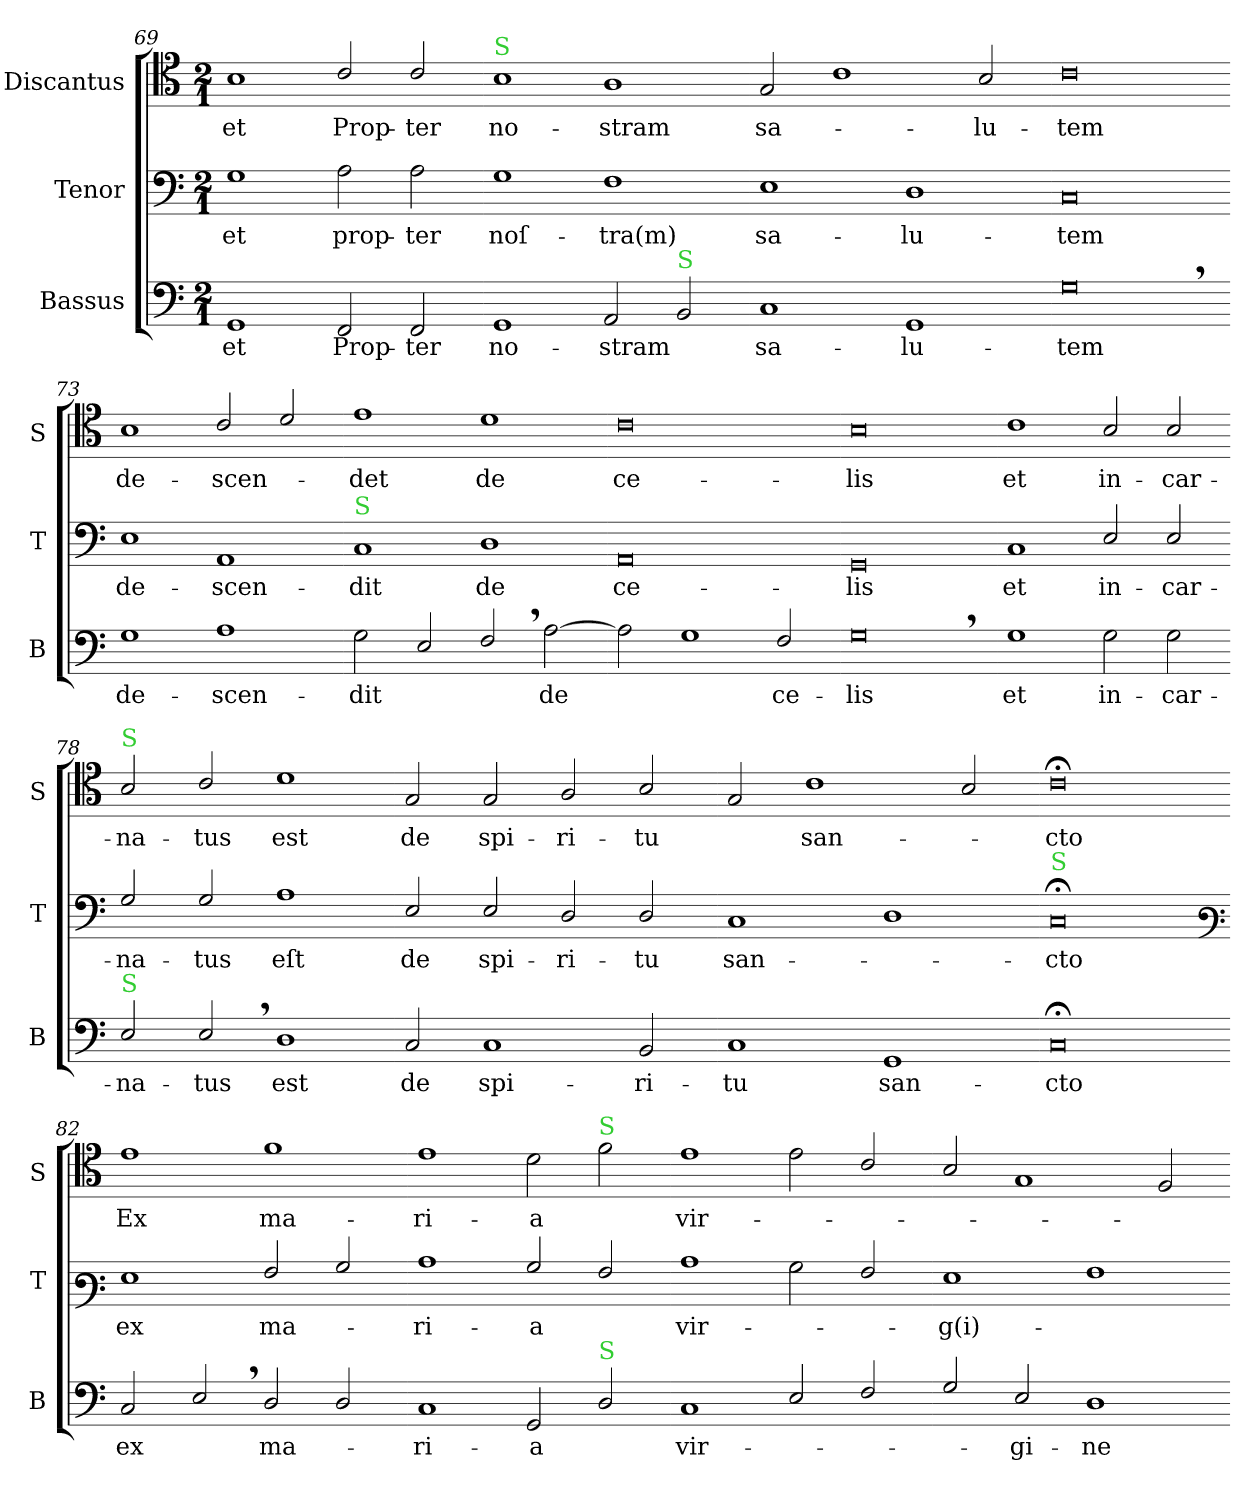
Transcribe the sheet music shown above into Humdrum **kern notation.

**kern	**text	**kern	**text	**kern	**text
*part3	*part3	*part2	*part2	*part1	*part1
*staff3	*staff3	*staff2	*staff2	*staff1	*staff1
*I"Bassus	*	*I"Tenor	*	*I"Discantus	*
*I'B	*	*I'T	*	*I'S	*
*clefF4	*	*clefF4	*	*clefC4	*
*k[]	*	*k[]	*	*k[]	*
*C:	*	*C:	*	*C:	*
*M2/1	*	*M2/1	*	*M2/1	*
=69	=69	=69	=69	=69	=69
1GG	et	1G	et	1B	et
2FF/	Prop-	2A\	prop-	2c/	Prop-
2FF/	-ter	2A\	-ter	2c/	-ter
=70-	=70-	=70-	=70-	=70-	=70-
!	!	!	!	!LO:TX:a:color=limegreen:t=S	!
1GG	no-	1G	noſ-	1B	no-
2AA/	-stram	1F	-tra(m)	1A	-stram
!LO:TX:a:color=limegreen:t=S	!	!	!	!	!
2BB/	.	.	.	.	.
=71-	=71-	=71-	=71-	=71-	=71-
1C	sa-	1E	sa-	2G/	sa-
.	.	.	.	1c	.
1GG	-lu-	1D	-lu-	.	.
.	.	.	.	2B/	-lu-
=72-	=72-	=72-	=72-	=72-	=72-
0G,	-tem	0C	-tem	0c	-tem
=73-	=73-	=73-	=73-	=73-	=73-
1G	de-	1E	de-	1B	de-
1A	-scen-	1AA	-scen-	2c/	-scen-
.	.	.	.	2d/	.
=74-	=74-	=74-	=74-	=74-	=74-
!	!	!LO:TX:a:color=limegreen:t=S	!	!	!
2G\	-dit	1C	-dit	1e	-det
2E/	.	.	.	.	.
2F,/	.	1D	de	1d	de
[2A\	de	.	.	.	.
=75-	=75-	=75-	=75-	=75-	=75-
2A\]	.	0AA	ce-	0c	ce-
1G	.	.	.	.	.
2F/	ce-	.	.	.	.
=76-	=76-	=76-	=76-	=76-	=76-
0G,	-lis	0GG	-lis	0B	-lis
=77-	=77-	=77-	=77-	=77-	=77-
1G	et	1C	et	1c	et
2G\	in-	2E/	in-	2B/	in-
2G\	-car-	2E/	-car-	2B/	-car-
=78-	=78-	=78-	=78-	=78-	=78-
!	!	!	!	!LO:TX:a:color=limegreen:t=S	!
!LO:TX:a:color=limegreen:t=S	!	!	!	!	!
2E/	-na-	2G/	-na-	2B/	-na-
2E,/	-tus	2G/	-tus	2c/	-tus
1D	est	1A	eſt	1d	est
=79-	=79-	=79-	=79-	=79-	=79-
2C/	de	2E/	de	2G/	de
1C	spi-	2E/	spi-	2G/	spi-
.	.	2D/	-ri-	2A/	ri-
2BB/	-ri-	2D/	-tu	2B/	-tu
=80-	=80-	=80-	=80-	=80-	=80-
1C	-tu	1C	san-	2G/	.
.	.	.	.	1c	san-
1GG	san-	1D	.	.	.
.	.	.	.	2B/	.
=81-	=81-	=81-	=81-	=81-	=81-
!	!	!LO:TX:a:color=limegreen:t=S	!	!	!
0C;	-cto	0C;	-cto	0c;	-cto
*	*	*clefF3	*	*	*
=82-	=82-	=82-	=82-	=82-	=82-
2C/	ex	1G	ex	1e	Ex
2E,/	.	.	.	.	.
2D/	ma-	2A/	ma-	1f	ma-
2D/	.	2B/	.	.	.
=83-	=83-	=83-	=83-	=83-	=83-
1C	-ri-	1c	-ri-	1e	-ri-
2GG/	-a	2B/	-a	2d\	-a
!	!	!	!	!LO:TX:a:color=limegreen:t=S	!
!LO:TX:a:color=limegreen:t=S	!	!	!	!	!
2D/	.	2A/	.	2f\	.
=84-	=84-	=84-	=84-	=84-	=84-
1C	vir-	1c	vir-	1e	vir-
2E/	.	2B\	.	2e\	.
2F/	.	2A/	.	2c/	.
=85-	=85-	=85-	=85-	=85-	=85-
2G/	.	1G	-g(i)-	2B/	.
2E/	-gi-	.	.	1G	.
1D	-ne	1A	.	.	.
.	.	.	.	2F/	.
=-	=-	=-	=-	=-	=-
*-	*-	*-	*-	*-	*-
